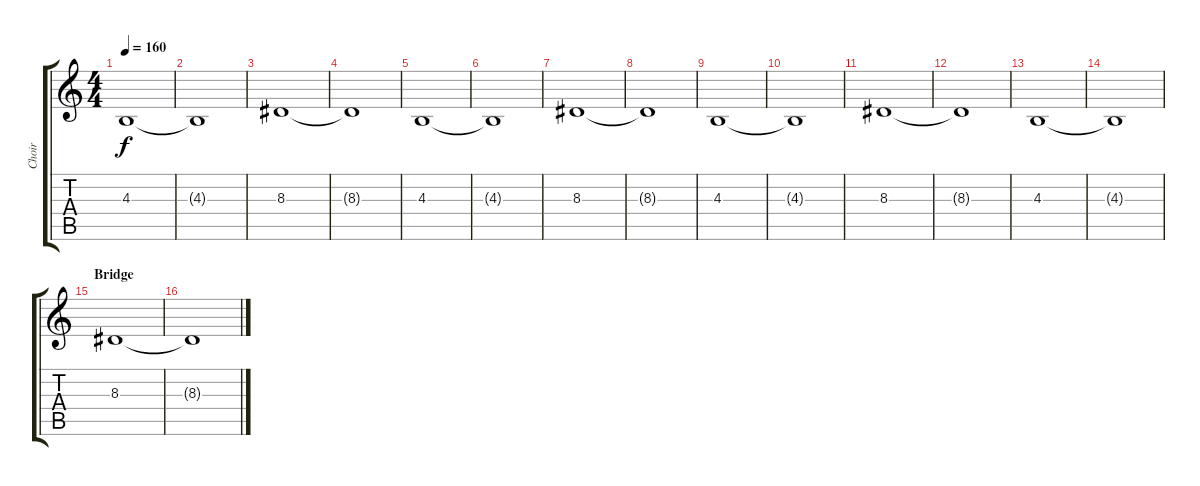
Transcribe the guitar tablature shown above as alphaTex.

\track ("Choir" "Choir") {instrument pad4choir}
\staff {score tabs}
\tuning (E4 B3 G3 D3 A2 E2) {hide}
\ts (4 4)
\tempo 160
\clef g2
\ks c
4.3.1{dy f} |
4.3{t}.1 |
8.3.1 |
8.3{t}.1 |
4.3.1 |
4.3{t}.1 |
8.3.1 |
8.3{t}.1 |
4.3.1 |
4.3{t}.1 |
8.3.1 |
8.3{t}.1 |
4.3.1 |
4.3{t}.1 |
\section ("" "Bridge")
8.3.1 |
8.3{t}.1{volume 0}
